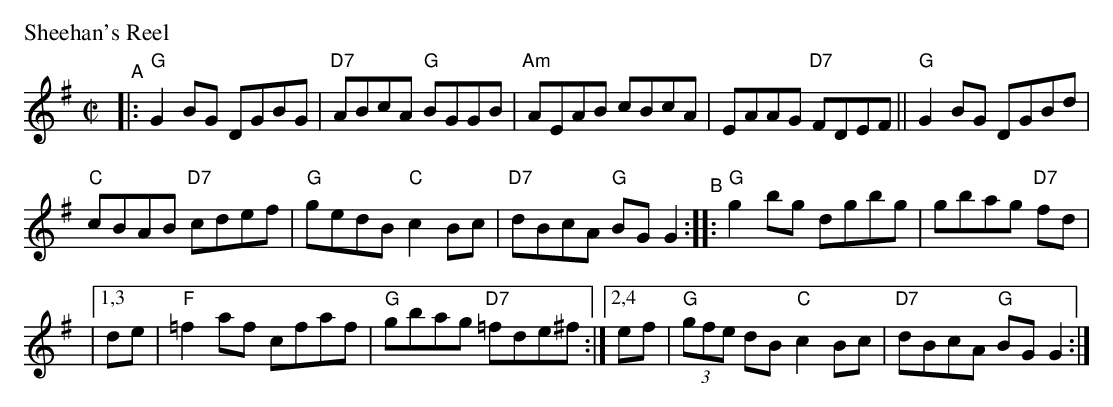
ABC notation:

X:1
M: C|
L: 1/8
P: Sheehan's Reel
K:G
"^A"\
|: "G"G2BG DGBG | "D7"ABcA "G"BGGB | "Am"AEAB cBcA | EAAG "D7"FDEF || "G"G2BG DGBd |
"C"cBAB "D7"cdef | "G"gedB "C"c2Bc | "D7"dBcA "G"BGG2 "^B":: "G"g2bg dgbg | gbag "D7"fd |
|[1,3 de | "F"=f2af cfaf | "G"gbag "D7"=fde^f :|[2,4 ef | "G"(3gfe dB "C"c2Bc | "D7"dBcA "G" BGG2 :|
